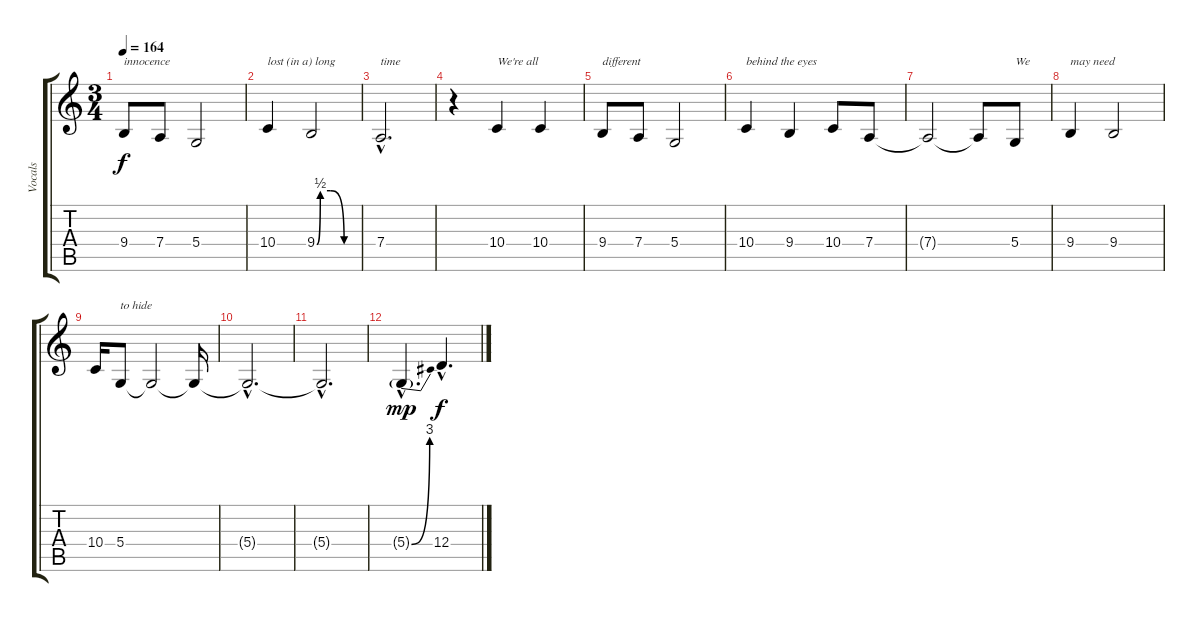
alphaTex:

\track ("Vocals" "Vocals") {instrument lead1square}
\staff {score tabs}
\tuning (E4 B3 G3 D3 A2 E2) {hide}
\ts (3 4)
\tempo 164
\clef g2
\ks c
9.4.8{txt "innocence" dy f} 7.4.8 5.4.2 |
10.4.4{txt "lost (in a) long"} 9.4{be (custom 0 0 5 2 20 2 40 0 60 0)}.2 |
7.4{hac}.2{d txt "time"} |
r.4 10.4.4{txt "We're all"} 10.4.4 |
9.4.8{txt "different"} 7.4.8 5.4.2 |
10.4.4{txt "behind the eyes"} 9.4.4 10.4.8 7.4.8 |
7.4{t}.2 7.4{t}.8 5.4.8{txt "We"} |
9.4.4{txt "may need"} 9.4.2 |
10.4.16 5.4.8{txt "to hide"} 5.4{t}.2 5.4{t}.16 |
5.4{hac t}.2{d} |
5.4{hac t}.2{d} |
5.4{be (bend 0 0 60 12) g hac}.4{d dy mp} 12.4{hac}.4{d dy f}
